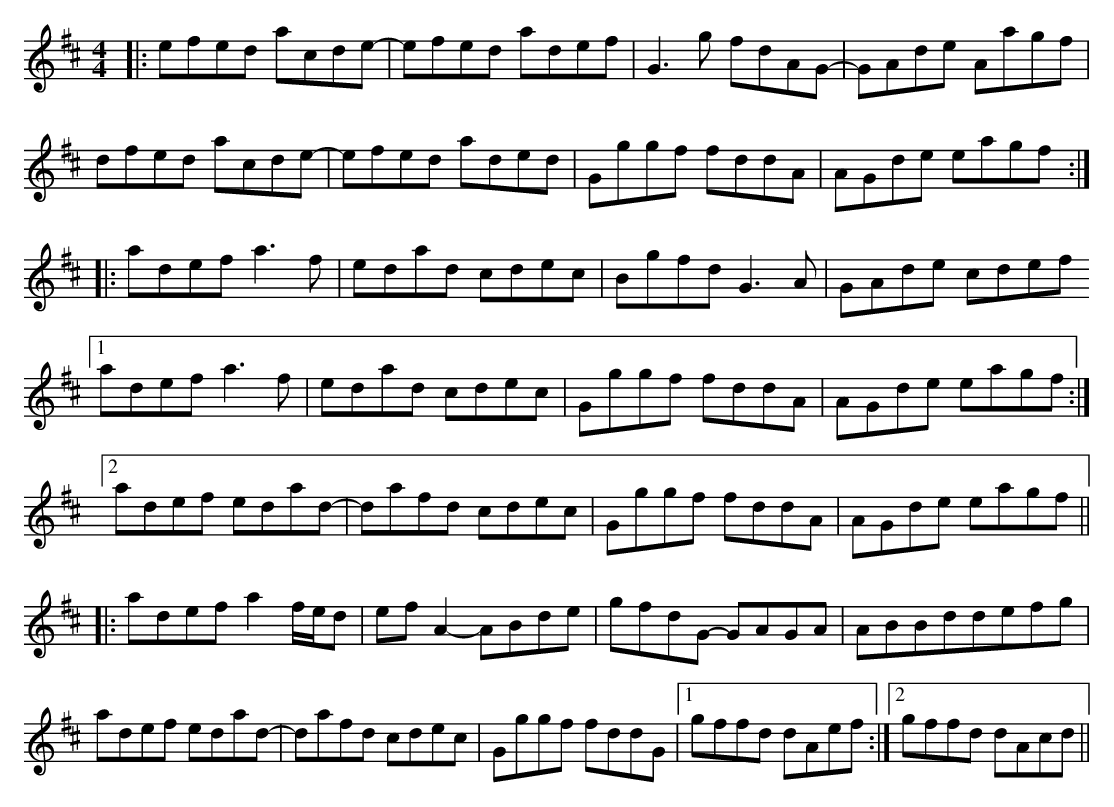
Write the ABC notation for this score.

X:1
M:4/4
K:Amix
|:efed acde-|efed adef|G3 g fdAG-|GAde Aagf|
dfed acde-|efed aded|Gggf fddA|AGde eagf:|
|:adef a3 f|edad cdec|Bgfd G3 A|GAde cdef
[1adef a3 f|edad cdec|Gggf fddA|AGde eagf:|
[2adef edad-|dafd cdec|Gggf fddA|AGde eagf||
|:adef a2 f/2e/2d|efA2- ABde|gfdG- GAGA|ABBddefg|
adef edad-|dafd cdec|Gggf fddG|1 gffd dAef:|2 gffd dAcd||
